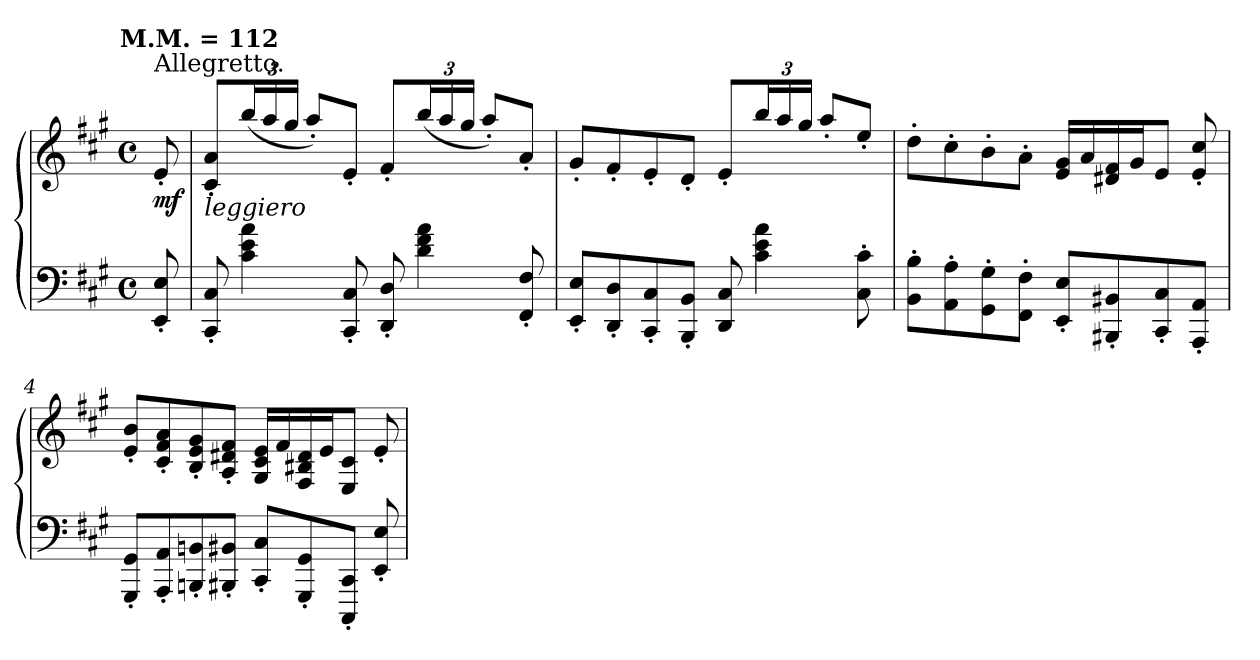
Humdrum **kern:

**kern	**kern	**dynam
*part1	*part1	*part1
*staff2	*staff1	*staff1/2
*clefF4	*clefG2	*
*k[f#c#g#]	*k[f#c#g#]	*
!!LO:TX:omd:t=M.M.   = 112
*M4/4	*M4/4	*
*met(c)	*met(c)	*
*MM112	*MM112	*
=	=	=
!	!LO:TX:a:t=Allegretto.	!
!	!	!LO:DY:b
8EE'/ 8E'/	8e'/	mf
=1	=1	=1
!	!LO:TX:b:i:t=leggiero	!
8CC#'/ 8C#'/	8c#'/ 8a'/L	.
*	*Xbrackettup	*
4c#\ 4e\ 4a\	(>24bb/L	.
.	24aa/	.
.	24gg#/JJ	.
.	8aa'/L)	.
8CC#'/ 8C#'/	8e'/J	.
8DD'/ 8D'/	8f#'/L	.
4d\ 4f#\ 4a\	(>24bb/L	.
.	24aa/	.
.	24gg#/JJ	.
.	8aa'/L)	.
8FF#'/ 8F#'/	8a'/J	.
=2	=2	=2
8EE'/ 8E'/L	8g#'/L	.
8DD'/ 8D'/	8f#'/	.
8CC#'/ 8C#'/	8e'/	.
8BBB'/ 8BB'/J	8d'/J	.
8DD/ 8C#/	8e'/L	.
4c#\ 4e\ 4a\	24bb/L	.
.	24aa/	.
.	24gg#/JJ	.
.	8aa'/L	.
8C#'\ 8c#'\	8ee'/J	.
!!LO:LB:g=z
=3	=3	=3
8BB'\ 8B'\L	8dd'\L	.
8AA'\ 8A'\	8cc#'\	.
8GG#'\ 8G#'\	8b'\	.
8FF#'\ 8F#'\J	8a'\J	.
8EE'/ 8E'/L	16e/ 16g#/LL	.
.	16a/	.
8BBB#X'/ 8BB#X'/	16d#X/ 16f#/	.
.	16g#/J	.
8CC#'/ 8C#'/	8e/J	.
8AAA'/ 8AA'/J	8e'/ 8cc#'/	.
=4	=4	=4
8GGG#'/ 8GG#'/L	8e'/ 8b'/L	.
8AAA'/ 8AA'/	8c#'/ 8f#'/ 8a'/	.
8BBBn'/ 8BBn'/	8B'/ 8e'/ 8g#'/	.
8BBB#X'/ 8BB#X'/J	8A'/ 8d#X'/ 8f#'/J	.
8CC#'/ 8C#'/L	16G#/ 16c#/ 16e/LL	.
.	16f#/	.
8GGG#'/ 8GG#'/	16F#/ 16B#X/ 16d#/	.
.	16e/J	.
8CCC#'/ 8CC#'/J	8E/ 8c#/J	.
8EE'/ 8E'/	8e'/	.
=	=	=
*-	*-	*-
